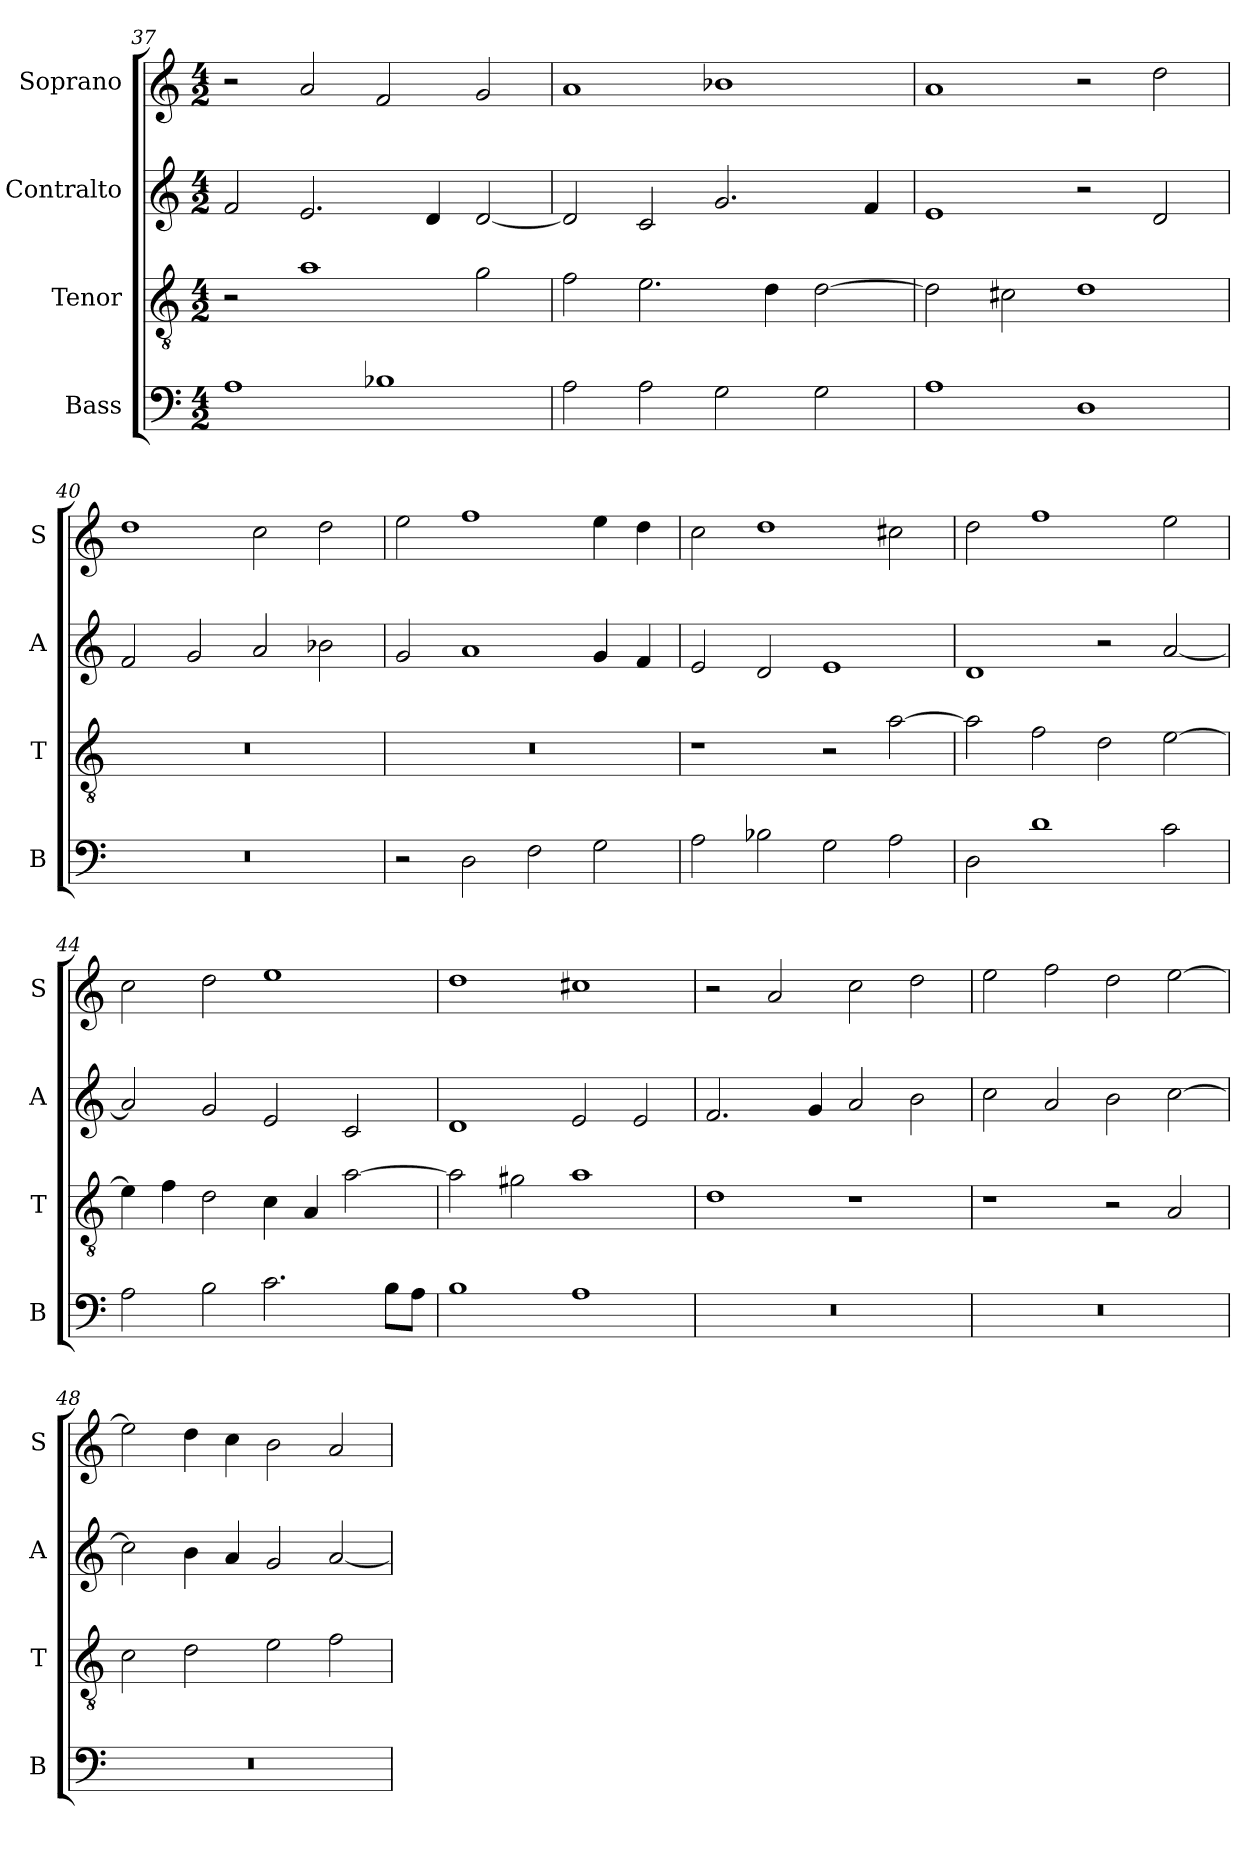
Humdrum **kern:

**kern	**kern	**kern	**kern
*part4	*part3	*part2	*part1
*staff4	*staff3	*staff2	*staff1
*I"Bass	*I"Tenor	*I"Contralto	*I"Soprano
*I'B	*I'T	*I'A	*I'S
*clefF4	*clefGv2	*clefG2	*clefG2
*k[]	*k[]	*k[]	*k[]
*A:aeo	*A:aeo	*A:aeo	*A:aeo
*M4/2	*M4/2	*M4/2	*M4/2
=37	=37	=37	=37
1A	2r	2f	2r
.	1a	2.e	2a
1B-X	.	.	2f
.	.	4d	.
.	2g	[2d	2g
=38	=38	=38	=38
2A	2f	2d]	1a
2A	2.e	2c	.
2G	.	2.g	1b-X
.	4d	.	.
2G	[2d	.	.
.	.	4f	.
=39	=39	=39	=39
1A	2d]	1e	1a
.	2c#X	.	.
1D	1d	2r	2r
.	.	2d	2dd
=40	=40	=40	=40
0r	0r	2f	1dd
.	.	2g	.
.	.	2a	2cc
.	.	2b-X	2dd
=41	=41	=41	=41
2r	0r	2g	2ee
2D	.	1a	1ff
2F	.	.	.
2G	.	4g	4ee
.	.	4f	4dd
=42	=42	=42	=42
2A	1r	2e	2cc
2B-X	.	2d	1dd
2G	2r	1e	.
2A	[2a	.	2cc#X
=43	=43	=43	=43
2D	2a]	1d	2dd
1d	2f	.	1ff
.	2d	2r	.
2c	[2e	[2a	2ee
=44	=44	=44	=44
2A	4e]	2a]	2cc
.	4f	.	.
2B	2d	2g	2dd
2.c	4c	2e	1ee
.	4A	.	.
.	[2a	2c	.
8B\L	.	.	.
8A\J	.	.	.
=45	=45	=45	=45
1B	2a]	1d	1dd
.	2g#X	.	.
1A	1a	2e	1cc#X
.	.	2e	.
=46	=46	=46	=46
0r	1d	2.f	2r
.	.	.	2a
.	.	4g	.
.	1r	2a	2cc
.	.	2b	2dd
=47	=47	=47	=47
0r	1r	2cc	2ee
.	.	2a	2ff
.	2r	2b	2dd
.	2A	[2cc	[2ee
=48	=48	=48	=48
0r	2c	2cc]	2ee]
.	2d	4b	4dd
.	.	4a	4cc
.	2e	2g	2b
.	2f	[2a	2a
=	=	=	=
*-	*-	*-	*-
